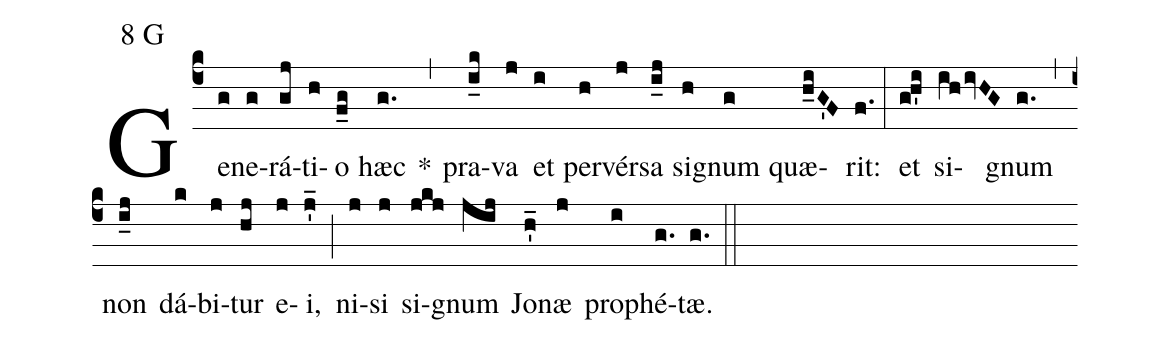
mode:8 G;
%%
(c4) Ge(g)ne(g)rá(gj)ti(h)o(f_g) hæc(g.) *(,) pra(i_k)va(j) et(i) per(h)vér(j)sa(i_j) si(h)gnum(g) quæ(h_iG'F)rit:(f.) (:) et(g!h'i) si(ih/ivHG)gnum(g.) (,) non(i_j) dá(k)bi(j)tur(hj) e(j)i,(j'_) (;) ni(j)si(j) si(jkj)gnum(jij) Jo(h'_)næ(j) pro(i)phé(g.)tæ.(g.) (::)
